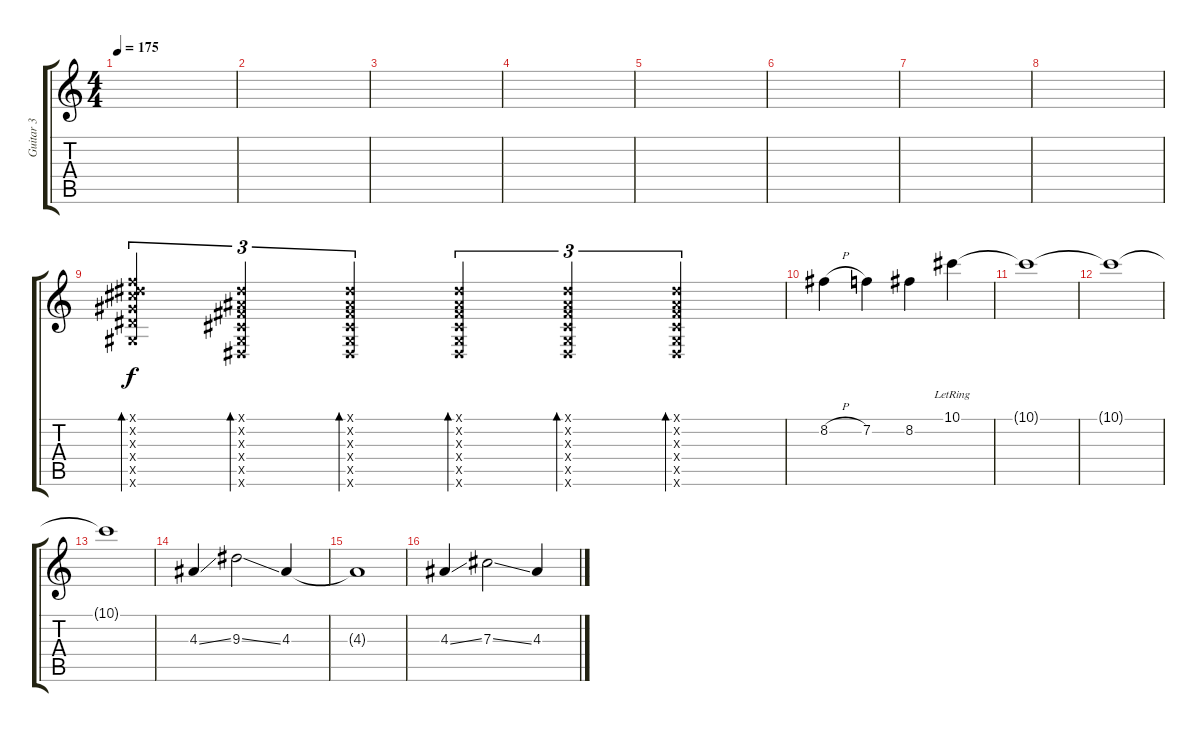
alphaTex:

\track ("Guitar 3" "Guitar 3") {instrument overdrivenguitar}
\staff {score tabs}
\tuning (Eb4 Bb3 Gb3 Db3 Ab2 Eb2) {hide}
\ts (4 4)
\tempo 175
\clef g2
\ks c
|
|
|
|
|
|
|
|
(0.1{x} 7.2{x} 7.3{x} 7.4{x} 7.5{x} 5.6{x}).4{tu (3 2) bd 120 volume 16} (0.1{x} 0.2{x} 0.3{x} 0.4{x} 0.5{x} 0.6{x}).4{tu (3 2) bd 240} (0.1{x} 0.2{x} 0.3{x} 0.4{x} 0.5{x} 0.6{x}).4{tu (3 2) bd 240} (0.1{x} 0.2{x} 0.3{x} 0.4{x} 0.5{x} 0.6{x}).4{tu (3 2) bd 240} (0.1{x} 0.2{x} 0.3{x} 0.4{x} 0.5{x} 0.6{x}).4{tu (3 2) bd 240} (0.1{x} 0.2{x} 0.3{x} 0.4{x} 0.5{x} 0.6{x}).4{tu (3 2) bd 240} |
8.2{h}.4{volume 11} 7.2.4 8.2.4 10.1{lr}.4 |
10.1{t}.1 |
10.1{t}.1 |
10.1{t}.1 |
4.3{ss}.4{volume 12 instrument guitarharmonics} 9.3{ss}.2 4.3.4 |
4.3{t}.1 |
4.3{ss}.4 7.3{ss}.2 4.3.4
